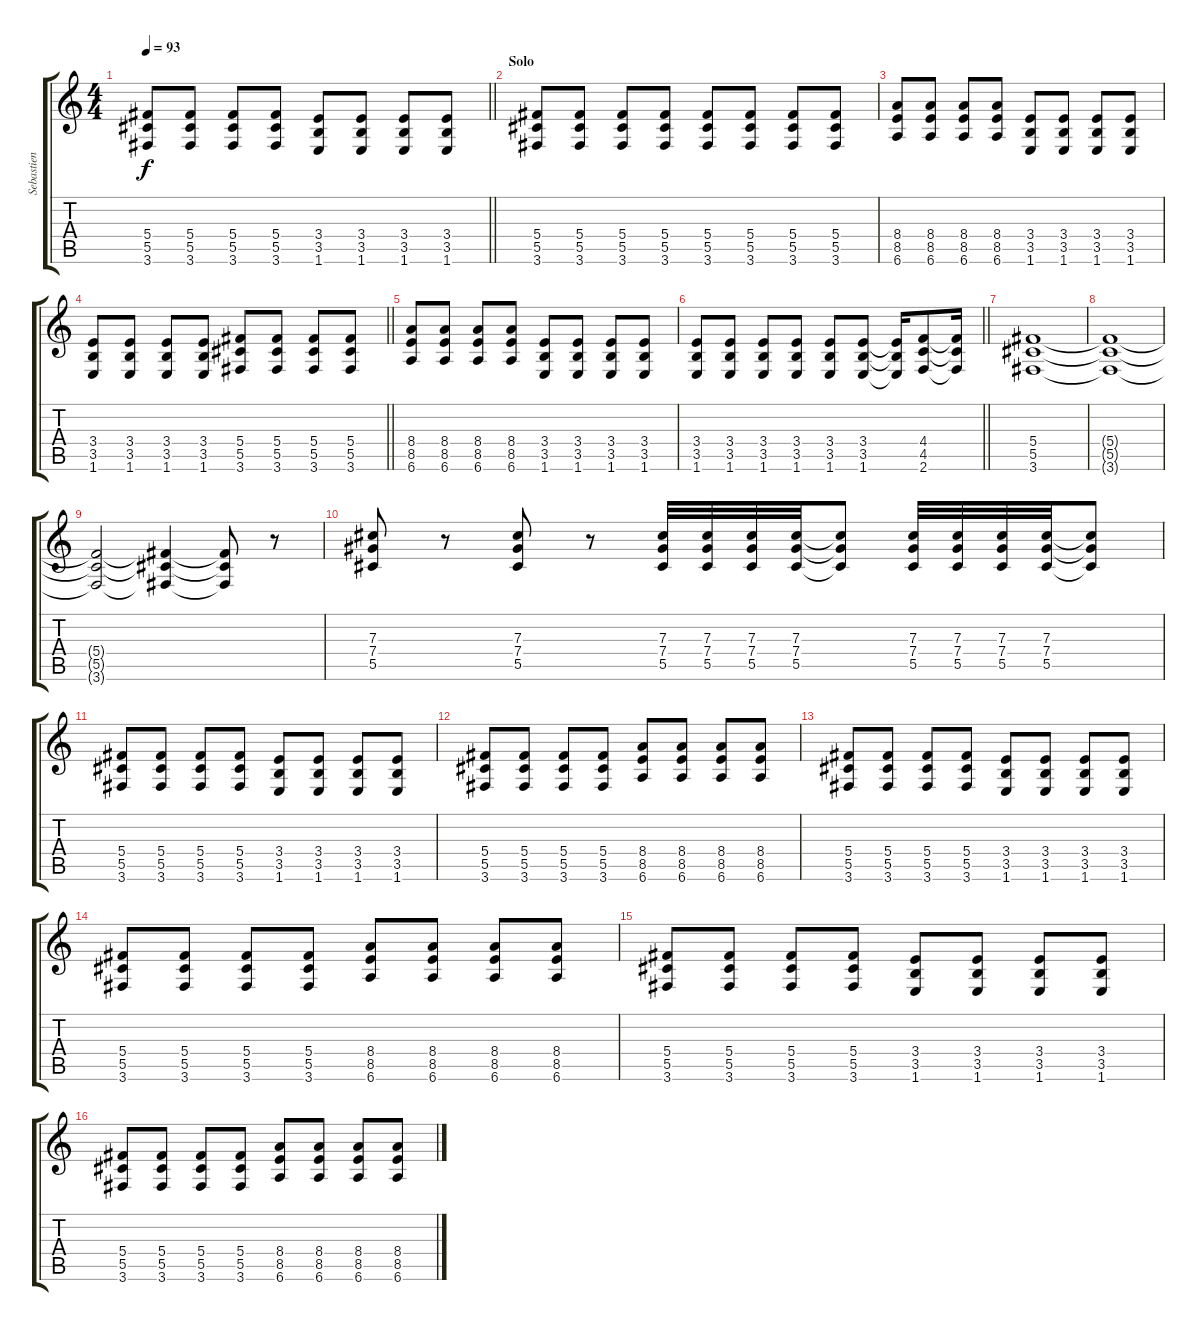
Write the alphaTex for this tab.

\track ("Sebastien" "Sebastien") {instrument distortionguitar}
\staff {score tabs}
\tuning (Eb4 Bb3 Gb3 Db3 Ab2 Eb2) {hide}
\ts (4 4)
\tempo 93
\clef g2
\barLineRight lightlight
\ks c
(5.4 5.5 3.6).8{dy f} (5.4 5.5 3.6).8 (5.4 5.5 3.6).8 (5.4 5.5 3.6).8 (3.4 3.5 1.6).8 (3.4 3.5 1.6).8 (3.4 3.5 1.6).8 (3.4 3.5 1.6).8 |
\section ("" "Solo")
(5.4 5.5 3.6).8 (5.4 5.5 3.6).8 (5.4 5.5 3.6).8 (5.4 5.5 3.6).8 (5.4 5.5 3.6).8 (5.4 5.5 3.6).8 (5.4 5.5 3.6).8 (5.4 5.5 3.6).8 |
(8.4 8.5 6.6).8 (8.4 8.5 6.6).8 (8.4 8.5 6.6).8 (8.4 8.5 6.6).8 (3.4 3.5 1.6).8 (3.4 3.5 1.6).8 (3.4 3.5 1.6).8 (3.4 3.5 1.6).8 |
\barLineRight lightlight
(3.4 3.5 1.6).8 (3.4 3.5 1.6).8 (3.4 3.5 1.6).8 (3.4 3.5 1.6).8 (5.4 5.5 3.6).8 (5.4 5.5 3.6).8 (5.4 5.5 3.6).8 (5.4 5.5 3.6).8 |
(8.4 8.5 6.6).8 (8.4 8.5 6.6).8 (8.4 8.5 6.6).8 (8.4 8.5 6.6).8 (3.4 3.5 1.6).8 (3.4 3.5 1.6).8 (3.4 3.5 1.6).8 (3.4 3.5 1.6).8 |
\barLineRight lightlight
(3.4 3.5 1.6).8 (3.4 3.5 1.6).8 (3.4 3.5 1.6).8 (3.4 3.5 1.6).8 (3.4 3.5 1.6).8 (3.4 3.5 1.6).8 (3.4{t} 3.5{t} 1.6{t}).16 (4.4 4.5 2.6).8 (4.4{t} 4.5{t} 2.6{t}).16 |
(5.4 5.5 3.6).1 |
(5.4{t} 5.5{t} 3.6{t}).1 |
(5.4{t} 5.5{t} 3.6{t}).2 (5.4{t} 5.5{t} 3.6{t}).4 (5.4{t} 5.5{t} 3.6{t}).8 r.8 |
(7.3 7.4 5.5).8 r.8 (7.3 7.4 5.5).8 r.8 (7.3 7.4 5.5).32 (7.3 7.4 5.5).32 (7.3 7.4 5.5).32 (7.3 7.4 5.5).32 (7.3{t} 7.4{t} 5.5{t}).8 (7.3 7.4 5.5).32 (7.3 7.4 5.5).32 (7.3 7.4 5.5).32 (7.3 7.4 5.5).32 (7.3{t} 7.4{t} 5.5{t}).8 |
(5.4 5.5 3.6).8 (5.4 5.5 3.6).8 (5.4 5.5 3.6).8 (5.4 5.5 3.6).8 (3.4 3.5 1.6).8 (3.4 3.5 1.6).8 (3.4 3.5 1.6).8 (3.4 3.5 1.6).8 |
(5.4 5.5 3.6).8 (5.4 5.5 3.6).8 (5.4 5.5 3.6).8 (5.4 5.5 3.6).8 (8.4 8.5 6.6).8 (8.4 8.5 6.6).8 (8.4 8.5 6.6).8 (8.4 8.5 6.6).8 |
(5.4 5.5 3.6).8 (5.4 5.5 3.6).8 (5.4 5.5 3.6).8 (5.4 5.5 3.6).8 (3.4 3.5 1.6).8 (3.4 3.5 1.6).8 (3.4 3.5 1.6).8 (3.4 3.5 1.6).8 |
(5.4 5.5 3.6).8 (5.4 5.5 3.6).8 (5.4 5.5 3.6).8 (5.4 5.5 3.6).8 (8.4 8.5 6.6).8 (8.4 8.5 6.6).8 (8.4 8.5 6.6).8 (8.4 8.5 6.6).8 |
(5.4 5.5 3.6).8 (5.4 5.5 3.6).8 (5.4 5.5 3.6).8 (5.4 5.5 3.6).8 (3.4 3.5 1.6).8 (3.4 3.5 1.6).8 (3.4 3.5 1.6).8 (3.4 3.5 1.6).8 |
(5.4 5.5 3.6).8 (5.4 5.5 3.6).8 (5.4 5.5 3.6).8 (5.4 5.5 3.6).8 (8.4 8.5 6.6).8 (8.4 8.5 6.6).8 (8.4 8.5 6.6).8 (8.4 8.5 6.6).8
